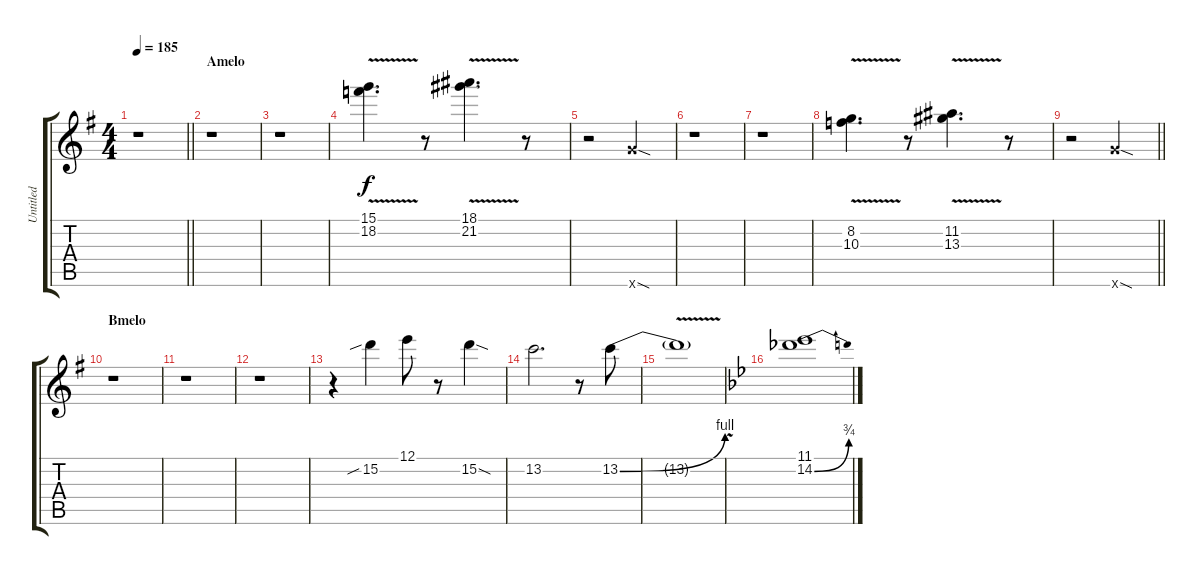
\track ("Untitled" "Untitled") {instrument distortionguitar}
\staff {score tabs}
\tuning (E4 B3 G3 D3 A2 E2) {hide}
\ts (4 4)
\tempo 185
\clef g2
\barLineRight lightlight
\ks g
r.1{dy f} |
\section ("" "Amelo")
r.1 |
r.1 |
(15.1{v} 18.2{v}).4{d} r.8 (18.1{v} 21.2{v}).4{d} r.8 |
r.2 15.6{sod x}.2 |
r.1 |
r.1 |
(8.2{v} 10.3{v}).4{d} r.8 (11.2{v} 13.3{v}).4{d} r.8 |
\barLineRight lightlight
r.2 15.6{sod x}.2 |
\section ("" "Bmelo")
r.1 |
r.1 |
r.1 |
r.4 15.2{sib}.4 12.1.8 r.8 15.2{sod}.4 |
13.2.2{d} r.8 13.2{be (bend 0 0 60 4)}.8 |
13.2{v t}.1 |
\ks bb
(11.1 14.2{be (bend 0 0 60 3)}).1
